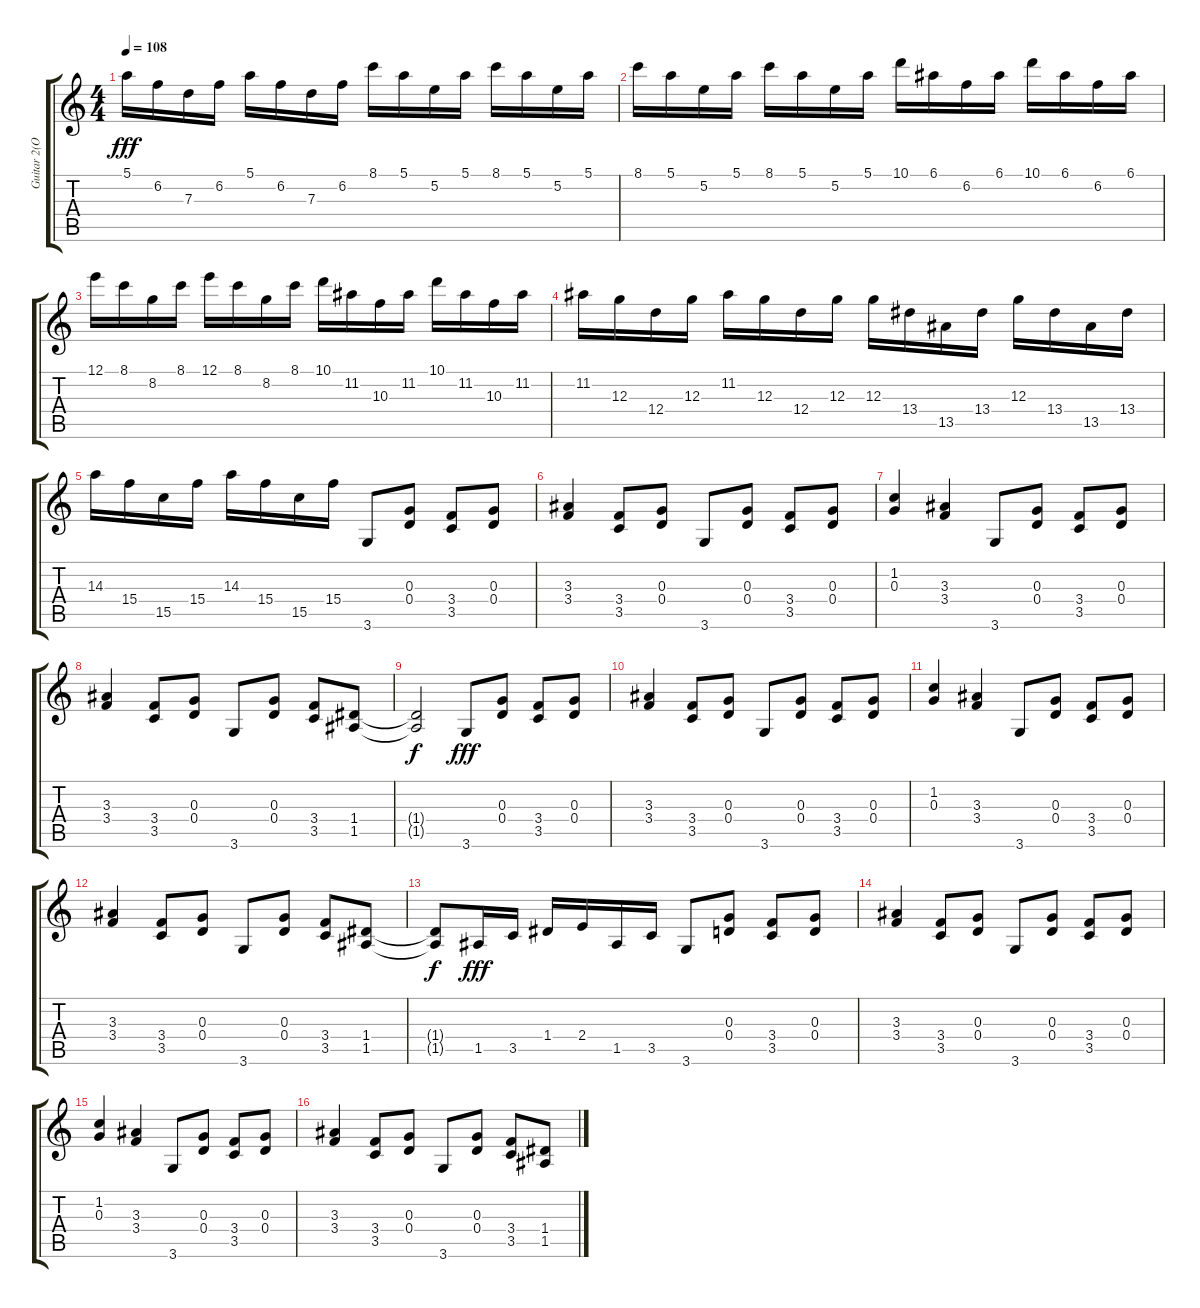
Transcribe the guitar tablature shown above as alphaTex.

\track ("Guitar 2(Overdriven)" "Guitar 2(O") {instrument overdrivenguitar}
\staff {score tabs}
\tuning (E4 B3 G3 D3 A2 E2) {hide}
\ts (4 4)
\tempo 108
\clef g2
\ks c
5.1.16{dy fff} 6.2.16 7.3.16 6.2.16 5.1.16 6.2.16 7.3.16 6.2.16 8.1.16 5.1.16 5.2.16 5.1.16 8.1.16 5.1.16 5.2.16 5.1.16 |
8.1.16 5.1.16 5.2.16 5.1.16 8.1.16 5.1.16 5.2.16 5.1.16 10.1.16 6.1.16 6.2.16 6.1.16 10.1.16 6.1.16 6.2.16 6.1.16 |
12.1.16 8.1.16 8.2.16 8.1.16 12.1.16 8.1.16 8.2.16 8.1.16 10.1.16 11.2.16 10.3.16 11.2.16 10.1.16 11.2.16 10.3.16 11.2.16 |
11.2.16 12.3.16 12.4.16 12.3.16 11.2.16 12.3.16 12.4.16 12.3.16 12.3.16 13.4.16 13.5.16 13.4.16 12.3.16 13.4.16 13.5.16 13.4.16 |
14.3.16 15.4.16 15.5.16 15.4.16 14.3.16 15.4.16 15.5.16 15.4.16 3.6.8 (0.3 0.4).8 (3.4 3.5).8 (0.3 0.4).8 |
(3.3 3.4).4 (3.4 3.5).8 (0.3 0.4).8 3.6.8 (0.3 0.4).8 (3.4 3.5).8 (0.3 0.4).8 |
(1.2 0.3).4 (3.3 3.4).4 3.6.8 (0.3 0.4).8 (3.4 3.5).8 (0.3 0.4).8 |
(3.3 3.4).4 (3.4 3.5).8 (0.3 0.4).8 3.6.8 (0.3 0.4).8 (3.4 3.5).8 (1.4 1.5).8 |
(1.4{t} 1.5{t}).2{dy f} 3.6.8{dy fff} (0.3 0.4).8 (3.4 3.5).8 (0.3 0.4).8 |
(3.3 3.4).4 (3.4 3.5).8 (0.3 0.4).8 3.6.8 (0.3 0.4).8 (3.4 3.5).8 (0.3 0.4).8 |
(1.2 0.3).4 (3.3 3.4).4 3.6.8 (0.3 0.4).8 (3.4 3.5).8 (0.3 0.4).8 |
(3.3 3.4).4 (3.4 3.5).8 (0.3 0.4).8 3.6.8 (0.3 0.4).8 (3.4 3.5).8 (1.4 1.5).8 |
(1.4{t} 1.5{t}).8{dy f} 1.5.16{dy fff} 3.5.16 1.4.16 2.4.16 1.5.16 3.5.16 3.6.8 (0.3 0.4).8 (3.4 3.5).8 (0.3 0.4).8 |
(3.3 3.4).4 (3.4 3.5).8 (0.3 0.4).8 3.6.8 (0.3 0.4).8 (3.4 3.5).8 (0.3 0.4).8 |
(1.2 0.3).4 (3.3 3.4).4 3.6.8 (0.3 0.4).8 (3.4 3.5).8 (0.3 0.4).8 |
(3.3 3.4).4 (3.4 3.5).8 (0.3 0.4).8 3.6.8 (0.3 0.4).8 (3.4 3.5).8 (1.4 1.5).8
